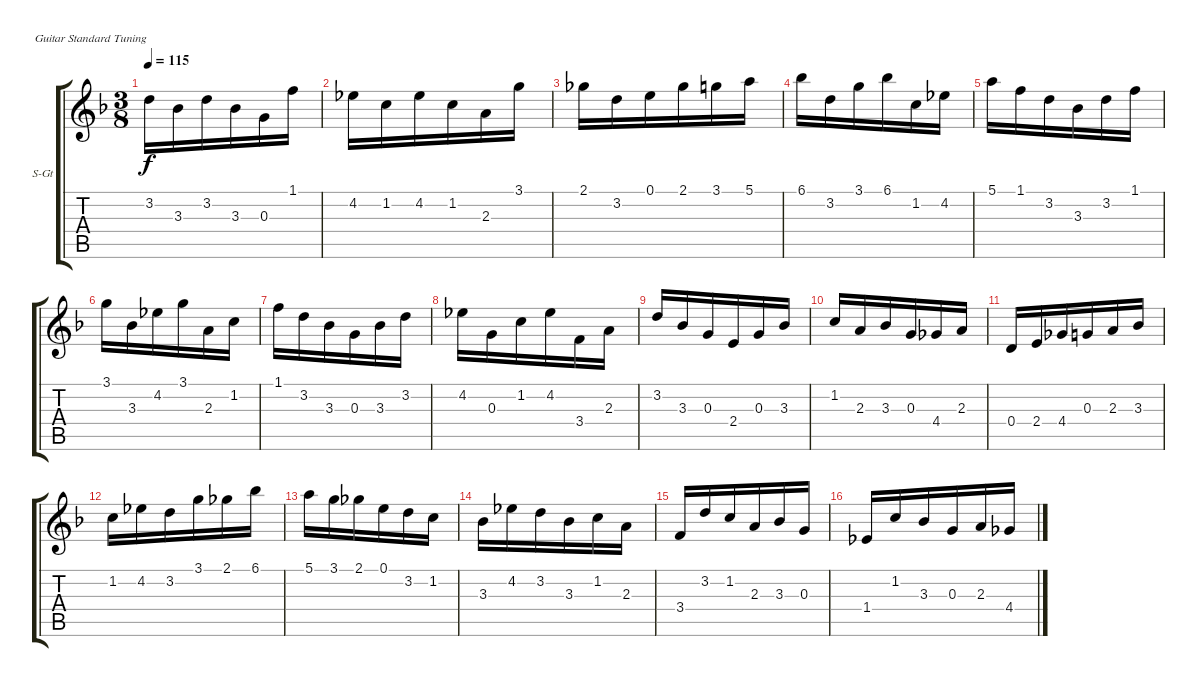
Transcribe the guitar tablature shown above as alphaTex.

\bracketExtendMode groupsimilarinstruments
\firstSystemTrackNameOrientation horizontal
\otherSystemsTrackNameOrientation horizontal
\track ("Pista 1" "S-Gt") {instrument acousticguitarsteel}
\staff {score tabs}
\tuning (E4 B3 G3 D3 A2 E2)
\ts (3 8)
\tempo 115
\clef g2
\ks f
3.2.16{dy f} 3.3.16 3.2.16 3.3.16 0.3.16 1.1.16 |
4.2.16 1.2.16 4.2.16 1.2.16 2.3.16 3.1.16 |
2.1.16 3.2.16 0.1.16 2.1.16 3.1.16 5.1.16 |
6.1.16 3.2.16 3.1.16 6.1.16 1.2.16 4.2.16 |
5.1.16 1.1.16 3.2.16 3.3.16 3.2.16 1.1.16 |
3.1.16 3.3.16 4.2.16 3.1.16 2.3.16 1.2.16 |
1.1.16 3.2.16 3.3.16 0.3.16 3.3.16 3.2.16 |
4.2.16 0.3.16 1.2.16 4.2.16 3.4.16 2.3.16 |
3.2.16 3.3.16 0.3.16 2.4.16 0.3.16 3.3.16 |
1.2.16 2.3.16 3.3.16 0.3.16 4.4.16 2.3.16 |
0.4.16 2.4.16 4.4.16 0.3.16 2.3.16 3.3.16 |
1.2.16 4.2.16 3.2.16 3.1.16 2.1.16 6.1.16 |
5.1.16 3.1.16 2.1.16 0.1.16 3.2.16 1.2.16 |
3.3.16 4.2.16 3.2.16 3.3.16 1.2.16 2.3.16 |
3.4.16 3.2.16 1.2.16 2.3.16 3.3.16 0.3.16 |
1.4.16 1.2.16 3.3.16 0.3.16 2.3.16 4.4.16
